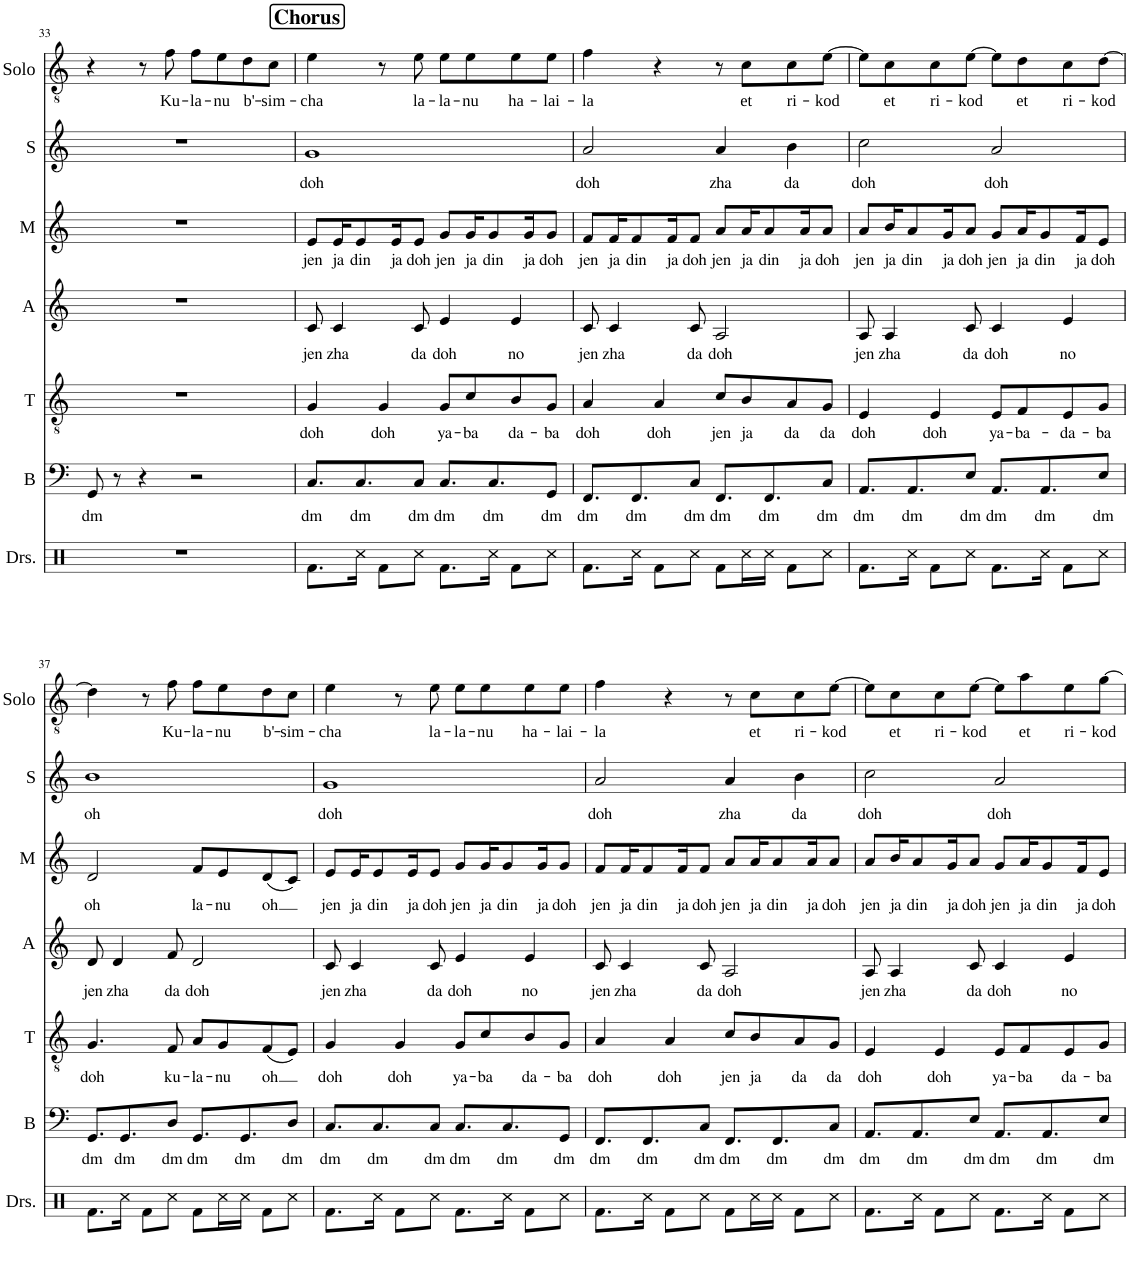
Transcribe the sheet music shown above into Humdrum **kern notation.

**kern	**kern	**text	**kern	**text	**kern	**text	**kern	**text	**kern	**text	**kern	**text
*part7	*part6	*part6	*part5	*part5	*part4	*part4	*part3	*part3	*part2	*part2	*part1	*part1
*staff7	*staff6	*staff6	*staff5	*staff5	*staff4	*staff4	*staff3	*staff3	*staff2	*staff2	*staff1	*staff1
*I"Drumset	*I"Bass	*	*I"Tenor	*	*I"Alto	*	*I"Mezzo	*	*I"Soprano	*	*I"Solo	*
*I'Drs.	*I'B	*	*I'T	*	*I'A	*	*I'M	*	*I'S	*	*I'Solo	*
!!LO:PB:g=z
*clefX	*clefF4	*	*clefGv2	*	*clefG2	*	*clefG2	*	*clefG2	*	*clefGv2	*
*k[]	*k[]	*	*k[]	*	*k[]	*	*k[]	*	*k[]	*	*k[]	*
*M4/4	*M4/4	*	*M4/4	*	*M4/4	*	*M4/4	*	*M4/4	*	*M4/4	*
=33	=33	=33	=33	=33	=33	=33	=33	=33	=33	=33	=33	=33
!	!	!LO:LY:b	!	!	!	!	!	!	!	!	!	!
1r	8GG/	dm	1r	.	1r	.	1r	.	1r	.	4r	.
.	8r	.	.	.	.	.	.	.	.	.	.	.
.	4r	.	.	.	.	.	.	.	.	.	8r	.
!	!	!	!	!	!	!	!	!	!	!	!	!LO:LY:b
.	.	.	.	.	.	.	.	.	.	.	8f\	Ku-
!	!	!	!	!	!	!	!	!	!	!	!	!LO:LY:b
.	2r	.	.	.	.	.	.	.	.	.	8f\L	-la-
!	!	!	!	!	!	!	!	!	!	!	!	!LO:LY:b
.	.	.	.	.	.	.	.	.	.	.	8e\	-nu
!	!	!	!	!	!	!	!	!	!	!	!	!LO:LY:b
.	.	.	.	.	.	.	.	.	.	.	8d\	b'-
!	!	!	!	!	!	!	!	!	!	!	!	!LO:LY:b
.	.	.	.	.	.	.	.	.	.	.	8c\J	-sim-
=34	=34	=34	=34	=34	=34	=34	=34	=34	=34	=34	=34	=34
!	!	!	!	!	!	!	!	!	!	!	!LO:TX:a:B:t=Chorus	!
!	!	!LO:LY:b	!	!LO:LY:b	!	!LO:LY:b	!	!LO:LY:b	!	!LO:LY:b	!	!LO:LY:b
8.Rf\L	8.C/L	dm	4G/	doh	8c/	jen	8e/L	jen	1g	doh	4e\	-cha
!	!	!	!	!	!	!LO:LY:b	!	!LO:LY:b	!	!	!	!
.	.	.	.	.	4c/	zha	16e/K	ja	.	.	.	.
!	!	!LO:LY:b	!	!	!	!	!	!LO:LY:b	!	!	!	!
16Rcc\Jk	8.C/	dm	.	.	.	.	8e/	din	.	.	.	.
!	!	!	!	!LO:LY:b	!	!	!	!	!	!	!	!
8Rf\L	.	.	4G/	doh	.	.	.	.	.	.	8r	.
!	!	!	!	!	!	!	!	!LO:LY:b	!	!	!	!
.	.	.	.	.	.	.	16e/K	ja	.	.	.	.
!	!	!LO:LY:b	!	!	!	!LO:LY:b	!	!LO:LY:b	!	!	!	!LO:LY:b
8Rcc\J	8C/J	dm	.	.	8c/	da	8e/J	doh	.	.	8e\	la-
!	!	!LO:LY:b	!	!LO:LY:b	!	!LO:LY:b	!	!LO:LY:b	!	!	!	!LO:LY:b
8.Rf\L	8.C/L	dm	8G/L	ya-	4e/	doh	8g/L	jen	.	.	8e\L	-la-
!	!	!	!	!LO:LY:b	!	!	!	!LO:LY:b	!	!	!	!LO:LY:b
.	.	.	8c/	-ba	.	.	16g/K	ja	.	.	8e\	-nu
!	!	!LO:LY:b	!	!	!	!	!	!LO:LY:b	!	!	!	!
16Rcc\Jk	8.C/	dm	.	.	.	.	8g/	din	.	.	.	.
!	!	!	!	!LO:LY:b	!	!LO:LY:b	!	!	!	!	!	!LO:LY:b
8Rf\L	.	.	8B/	da-	4e/	no	.	.	.	.	8e\	ha-
!	!	!	!	!	!	!	!	!LO:LY:b	!	!	!	!
.	.	.	.	.	.	.	16g/K	ja	.	.	.	.
!	!	!LO:LY:b	!	!LO:LY:b	!	!	!	!LO:LY:b	!	!	!	!LO:LY:b
8Rcc\J	8GG/J	dm	8G/J	-ba	.	.	8g/J	doh	.	.	8e\J	-lai-
=35	=35	=35	=35	=35	=35	=35	=35	=35	=35	=35	=35	=35
!	!	!LO:LY:b	!	!LO:LY:b	!	!LO:LY:b	!	!LO:LY:b	!	!LO:LY:b	!	!LO:LY:b
8.Rf\L	8.FF/L	dm	4A/	doh	8c/	jen	8f/L	jen	2a/	doh	4f\	-la
!	!	!	!	!	!	!LO:LY:b	!	!LO:LY:b	!	!	!	!
.	.	.	.	.	4c/	zha	16f/K	ja	.	.	.	.
!	!	!LO:LY:b	!	!	!	!	!	!LO:LY:b	!	!	!	!
16Rcc\Jk	8.FF/	dm	.	.	.	.	8f/	din	.	.	.	.
!	!	!	!	!LO:LY:b	!	!	!	!	!	!	!	!
8Rf\L	.	.	4A/	doh	.	.	.	.	.	.	4r	.
!	!	!	!	!	!	!	!	!LO:LY:b	!	!	!	!
.	.	.	.	.	.	.	16f/K	ja	.	.	.	.
!	!	!LO:LY:b	!	!	!	!LO:LY:b	!	!LO:LY:b	!	!	!	!
8Rcc\J	8C/J	dm	.	.	8c/	da	8f/J	doh	.	.	.	.
!	!	!LO:LY:b	!	!LO:LY:b	!	!LO:LY:b	!	!LO:LY:b	!	!LO:LY:b	!	!
8Rf\L	8.FF/L	dm	8c/L	jen	2A/	doh	8a/L	jen	4a/	zha	8r	.
!	!	!	!	!LO:LY:b	!	!	!	!LO:LY:b	!	!	!	!LO:LY:b
16Rcc\L	.	.	8B/	ja	.	.	16a/K	ja	.	.	8c\L	et
!	!	!LO:LY:b	!	!	!	!	!	!LO:LY:b	!	!	!	!
16Rcc\JJ	8.FF/	dm	.	.	.	.	8a/	din	.	.	.	.
!	!	!	!	!LO:LY:b	!	!	!	!	!	!LO:LY:b	!	!LO:LY:b
8Rf\L	.	.	8A/	da	.	.	.	.	4b\	da	8c\	ri-
!	!	!	!	!	!	!	!	!LO:LY:b	!	!	!	!
.	.	.	.	.	.	.	16a/K	ja	.	.	.	.
!	!	!LO:LY:b	!	!LO:LY:b	!	!	!	!LO:LY:b	!	!	!	!LO:LY:b
8Rcc\J	8C/J	dm	8G/J	da	.	.	8a/J	doh	.	.	[8e\J	-kod
=36	=36	=36	=36	=36	=36	=36	=36	=36	=36	=36	=36	=36
!	!	!LO:LY:b	!	!LO:LY:b	!	!LO:LY:b	!	!LO:LY:b	!	!LO:LY:b	!	!
8.Rf\L	8.AA/L	dm	4E/	doh	8A/	jen	8a/L	jen	2cc\	doh	8e\L]	.
!	!	!	!	!	!	!LO:LY:b	!	!LO:LY:b	!	!	!	!LO:LY:b
.	.	.	.	.	4A/	zha	16b/K	ja	.	.	8c\	et
!	!	!LO:LY:b	!	!	!	!	!	!LO:LY:b	!	!	!	!
16Rcc\Jk	8.AA/	dm	.	.	.	.	8a/	din	.	.	.	.
!	!	!	!	!LO:LY:b	!	!	!	!	!	!	!	!LO:LY:b
8Rf\L	.	.	4E/	doh	.	.	.	.	.	.	8c\	ri-
!	!	!	!	!	!	!	!	!LO:LY:b	!	!	!	!
.	.	.	.	.	.	.	16g/K	ja	.	.	.	.
!	!	!LO:LY:b	!	!	!	!LO:LY:b	!	!LO:LY:b	!	!	!	!LO:LY:b
8Rcc\J	8E/J	dm	.	.	8c/	da	8a/J	doh	.	.	[8e\J	-kod
!	!	!LO:LY:b	!	!LO:LY:b	!	!LO:LY:b	!	!LO:LY:b	!	!LO:LY:b	!	!
8.Rf\L	8.AA/L	dm	8E/L	ya-	4c/	doh	8g/L	jen	2a/	doh	8e\L]	.
!	!	!	!	!LO:LY:b	!	!	!	!LO:LY:b	!	!	!	!LO:LY:b
.	.	.	8F/	-ba-	.	.	16a/K	ja	.	.	8d\	et
!	!	!LO:LY:b	!	!	!	!	!	!LO:LY:b	!	!	!	!
16Rcc\Jk	8.AA/	dm	.	.	.	.	8g/	din	.	.	.	.
!	!	!	!	!LO:LY:b	!	!LO:LY:b	!	!	!	!	!	!LO:LY:b
8Rf\L	.	.	8E/	-da-	4e/	no	.	.	.	.	8c\	ri-
!	!	!	!	!	!	!	!	!LO:LY:b	!	!	!	!
.	.	.	.	.	.	.	16f/K	ja	.	.	.	.
!	!	!LO:LY:b	!	!LO:LY:b	!	!	!	!LO:LY:b	!	!	!	!LO:LY:b
8Rcc\J	8E/J	dm	8G/J	-ba	.	.	8e/J	doh	.	.	[8d\J	-kod
!!LO:LB:g=z
=37	=37	=37	=37	=37	=37	=37	=37	=37	=37	=37	=37	=37
!	!	!LO:LY:b	!	!LO:LY:b	!	!LO:LY:b	!	!LO:LY:b	!	!LO:LY:b	!	!
8.Rf\L	8.GG/L	dm	4.G/	doh	8d/	jen	2d/	oh	1b	oh	4d\]	.
!	!	!	!	!	!	!LO:LY:b	!	!	!	!	!	!
.	.	.	.	.	4d/	zha	.	.	.	.	.	.
!	!	!LO:LY:b	!	!	!	!	!	!	!	!	!	!
16Rcc\Jk	8.GG/	dm	.	.	.	.	.	.	.	.	.	.
8Rf\L	.	.	.	.	.	.	.	.	.	.	8r	.
!	!	!LO:LY:b	!	!LO:LY:b	!	!LO:LY:b	!	!	!	!	!	!LO:LY:b
8Rcc\J	8D/J	dm	8F/	ku-	8f/	da	.	.	.	.	8f\	Ku-
!	!	!LO:LY:b	!	!LO:LY:b	!	!LO:LY:b	!	!LO:LY:b	!	!	!	!LO:LY:b
8Rf\L	8.GG/L	dm	8A/L	-la-	2d/	doh	8f/L	la-	.	.	8f\L	-la-
!	!	!	!	!LO:LY:b	!	!	!	!LO:LY:b	!	!	!	!LO:LY:b
16Rcc\L	.	.	8G/	-nu	.	.	8e/	-nu	.	.	8e\	-nu
!	!	!LO:LY:b	!	!	!	!	!	!	!	!	!	!
16Rcc\JJ	8.GG/	dm	.	.	.	.	.	.	.	.	.	.
!	!	!	!	!LO:LY:b	!	!	!	!LO:LY:b	!	!	!	!LO:LY:b
8Rf\L	.	.	(8F/	oh	.	.	(8d/	oh	.	.	8d\	b'-
!	!	!LO:LY:b	!	!	!	!	!	!	!	!	!	!LO:LY:b
8Rcc\J	8D/J	dm	8E/J)	.	.	.	8c/J)	.	.	.	8c\J	-sim-
=38	=38	=38	=38	=38	=38	=38	=38	=38	=38	=38	=38	=38
!	!	!LO:LY:b	!	!LO:LY:b	!	!LO:LY:b	!	!LO:LY:b	!	!LO:LY:b	!	!LO:LY:b
8.Rf\L	8.C/L	dm	4G/	doh	8c/	jen	8e/L	jen	1g	doh	4e\	-cha
!	!	!	!	!	!	!LO:LY:b	!	!LO:LY:b	!	!	!	!
.	.	.	.	.	4c/	zha	16e/K	ja	.	.	.	.
!	!	!LO:LY:b	!	!	!	!	!	!LO:LY:b	!	!	!	!
16Rcc\Jk	8.C/	dm	.	.	.	.	8e/	din	.	.	.	.
!	!	!	!	!LO:LY:b	!	!	!	!	!	!	!	!
8Rf\L	.	.	4G/	doh	.	.	.	.	.	.	8r	.
!	!	!	!	!	!	!	!	!LO:LY:b	!	!	!	!
.	.	.	.	.	.	.	16e/K	ja	.	.	.	.
!	!	!LO:LY:b	!	!	!	!LO:LY:b	!	!LO:LY:b	!	!	!	!LO:LY:b
8Rcc\J	8C/J	dm	.	.	8c/	da	8e/J	doh	.	.	8e\	la-
!	!	!LO:LY:b	!	!LO:LY:b	!	!LO:LY:b	!	!LO:LY:b	!	!	!	!LO:LY:b
8.Rf\L	8.C/L	dm	8G/L	ya-	4e/	doh	8g/L	jen	.	.	8e\L	-la-
!	!	!	!	!LO:LY:b	!	!	!	!LO:LY:b	!	!	!	!LO:LY:b
.	.	.	8c/	-ba	.	.	16g/K	ja	.	.	8e\	-nu
!	!	!LO:LY:b	!	!	!	!	!	!LO:LY:b	!	!	!	!
16Rcc\Jk	8.C/	dm	.	.	.	.	8g/	din	.	.	.	.
!	!	!	!	!LO:LY:b	!	!LO:LY:b	!	!	!	!	!	!LO:LY:b
8Rf\L	.	.	8B/	da-	4e/	no	.	.	.	.	8e\	ha-
!	!	!	!	!	!	!	!	!LO:LY:b	!	!	!	!
.	.	.	.	.	.	.	16g/K	ja	.	.	.	.
!	!	!LO:LY:b	!	!LO:LY:b	!	!	!	!LO:LY:b	!	!	!	!LO:LY:b
8Rcc\J	8GG/J	dm	8G/J	-ba	.	.	8g/J	doh	.	.	8e\J	-lai-
=39	=39	=39	=39	=39	=39	=39	=39	=39	=39	=39	=39	=39
!	!	!LO:LY:b	!	!LO:LY:b	!	!LO:LY:b	!	!LO:LY:b	!	!LO:LY:b	!	!LO:LY:b
8.Rf\L	8.FF/L	dm	4A/	doh	8c/	jen	8f/L	jen	2a/	doh	4f\	-la
!	!	!	!	!	!	!LO:LY:b	!	!LO:LY:b	!	!	!	!
.	.	.	.	.	4c/	zha	16f/K	ja	.	.	.	.
!	!	!LO:LY:b	!	!	!	!	!	!LO:LY:b	!	!	!	!
16Rcc\Jk	8.FF/	dm	.	.	.	.	8f/	din	.	.	.	.
!	!	!	!	!LO:LY:b	!	!	!	!	!	!	!	!
8Rf\L	.	.	4A/	doh	.	.	.	.	.	.	4r	.
!	!	!	!	!	!	!	!	!LO:LY:b	!	!	!	!
.	.	.	.	.	.	.	16f/K	ja	.	.	.	.
!	!	!LO:LY:b	!	!	!	!LO:LY:b	!	!LO:LY:b	!	!	!	!
8Rcc\J	8C/J	dm	.	.	8c/	da	8f/J	doh	.	.	.	.
!	!	!LO:LY:b	!	!LO:LY:b	!	!LO:LY:b	!	!LO:LY:b	!	!LO:LY:b	!	!
8Rf\L	8.FF/L	dm	8c/L	jen	2A/	doh	8a/L	jen	4a/	zha	8r	.
!	!	!	!	!LO:LY:b	!	!	!	!LO:LY:b	!	!	!	!LO:LY:b
16Rcc\L	.	.	8B/	ja	.	.	16a/K	ja	.	.	8c\L	et
!	!	!LO:LY:b	!	!	!	!	!	!LO:LY:b	!	!	!	!
16Rcc\JJ	8.FF/	dm	.	.	.	.	8a/	din	.	.	.	.
!	!	!	!	!LO:LY:b	!	!	!	!	!	!LO:LY:b	!	!LO:LY:b
8Rf\L	.	.	8A/	da	.	.	.	.	4b\	da	8c\	ri-
!	!	!	!	!	!	!	!	!LO:LY:b	!	!	!	!
.	.	.	.	.	.	.	16a/K	ja	.	.	.	.
!	!	!LO:LY:b	!	!LO:LY:b	!	!	!	!LO:LY:b	!	!	!	!LO:LY:b
8Rcc\J	8C/J	dm	8G/J	da	.	.	8a/J	doh	.	.	[8e\J	-kod
=40	=40	=40	=40	=40	=40	=40	=40	=40	=40	=40	=40	=40
!	!	!LO:LY:b	!	!LO:LY:b	!	!LO:LY:b	!	!LO:LY:b	!	!LO:LY:b	!	!
8.Rf\L	8.AA/L	dm	4E/	doh	8A/	jen	8a/L	jen	2cc\	doh	8e\L]	.
!	!	!	!	!	!	!LO:LY:b	!	!LO:LY:b	!	!	!	!LO:LY:b
.	.	.	.	.	4A/	zha	16b/K	ja	.	.	8c\	et
!	!	!LO:LY:b	!	!	!	!	!	!LO:LY:b	!	!	!	!
16Rcc\Jk	8.AA/	dm	.	.	.	.	8a/	din	.	.	.	.
!	!	!	!	!LO:LY:b	!	!	!	!	!	!	!	!LO:LY:b
8Rf\L	.	.	4E/	doh	.	.	.	.	.	.	8c\	ri-
!	!	!	!	!	!	!	!	!LO:LY:b	!	!	!	!
.	.	.	.	.	.	.	16g/K	ja	.	.	.	.
!	!	!LO:LY:b	!	!	!	!LO:LY:b	!	!LO:LY:b	!	!	!	!LO:LY:b
8Rcc\J	8E/J	dm	.	.	8c/	da	8a/J	doh	.	.	[8e\J	-kod
!	!	!LO:LY:b	!	!LO:LY:b	!	!LO:LY:b	!	!LO:LY:b	!	!LO:LY:b	!	!
8.Rf\L	8.AA/L	dm	8E/L	ya-	4c/	doh	8g/L	jen	2a/	doh	8e\L]	.
!	!	!	!	!LO:LY:b	!	!	!	!LO:LY:b	!	!	!	!LO:LY:b
.	.	.	8F/	-ba	.	.	16a/K	ja	.	.	8a\	et
!	!	!LO:LY:b	!	!	!	!	!	!LO:LY:b	!	!	!	!
16Rcc\Jk	8.AA/	dm	.	.	.	.	8g/	din	.	.	.	.
!	!	!	!	!LO:LY:b	!	!LO:LY:b	!	!	!	!	!	!LO:LY:b
8Rf\L	.	.	8E/	da-	4e/	no	.	.	.	.	8e\	ri-
!	!	!	!	!	!	!	!	!LO:LY:b	!	!	!	!
.	.	.	.	.	.	.	16f/K	ja	.	.	.	.
!	!	!LO:LY:b	!	!LO:LY:b	!	!	!	!LO:LY:b	!	!	!	!LO:LY:b
8Rcc\J	8E/J	dm	8G/J	-ba	.	.	8e/J	doh	.	.	[8g\J	-kod
=	=	=	=	=	=	=	=	=	=	=	=	=
*-	*-	*-	*-	*-	*-	*-	*-	*-	*-	*-	*-	*-
